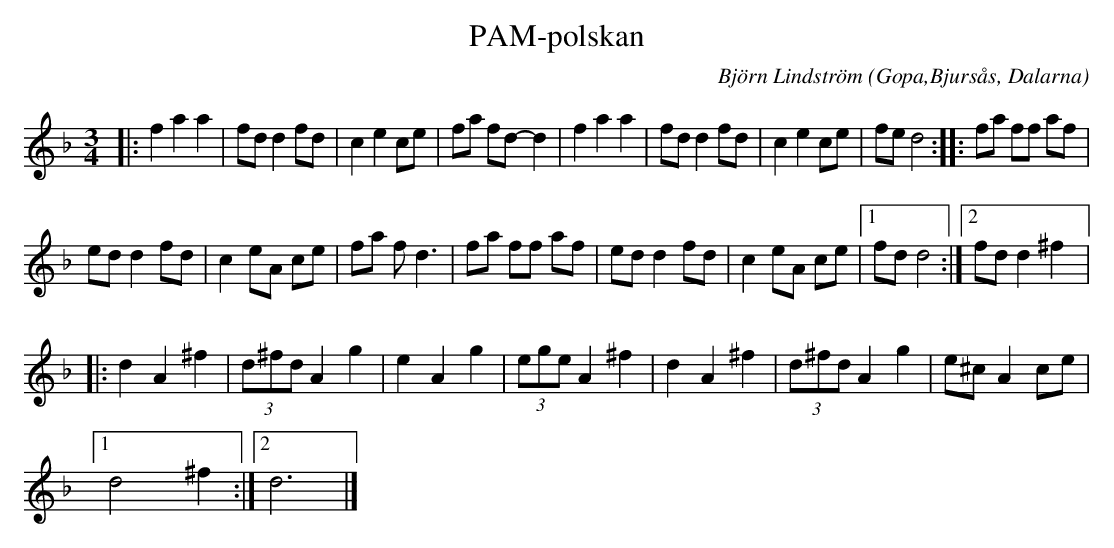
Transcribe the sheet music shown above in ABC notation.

X:1
T:PAM-polskan
C:Björn Lindström
O:Gopa,Bjursås, Dalarna
M:3/4
L:1/8
K:Dm, D
|:f2 a2 a2 | fd d2 fd | c2 e2 ce | fa fd- d2 | f2 a2 a2 | fd d2 fd | c2 e2 ce | fe d4 :: fa ff af | %9
 ed d2 fd | c2 eA ce | fa f d3 | fa ff af | ed d2 fd | c2 eA ce |1 fd d4 :|2 fd d2 ^f2 |: %17
 d2 A2 ^f2 | (3d^fd A2 g2 | e2 A2 g2 | (3ege A2 ^f2 | d2 A2 ^f2 | (3d^fd A2 g2 |e^c A2 ce |1 %24
 d4 ^f2 :|2 d6 |]
